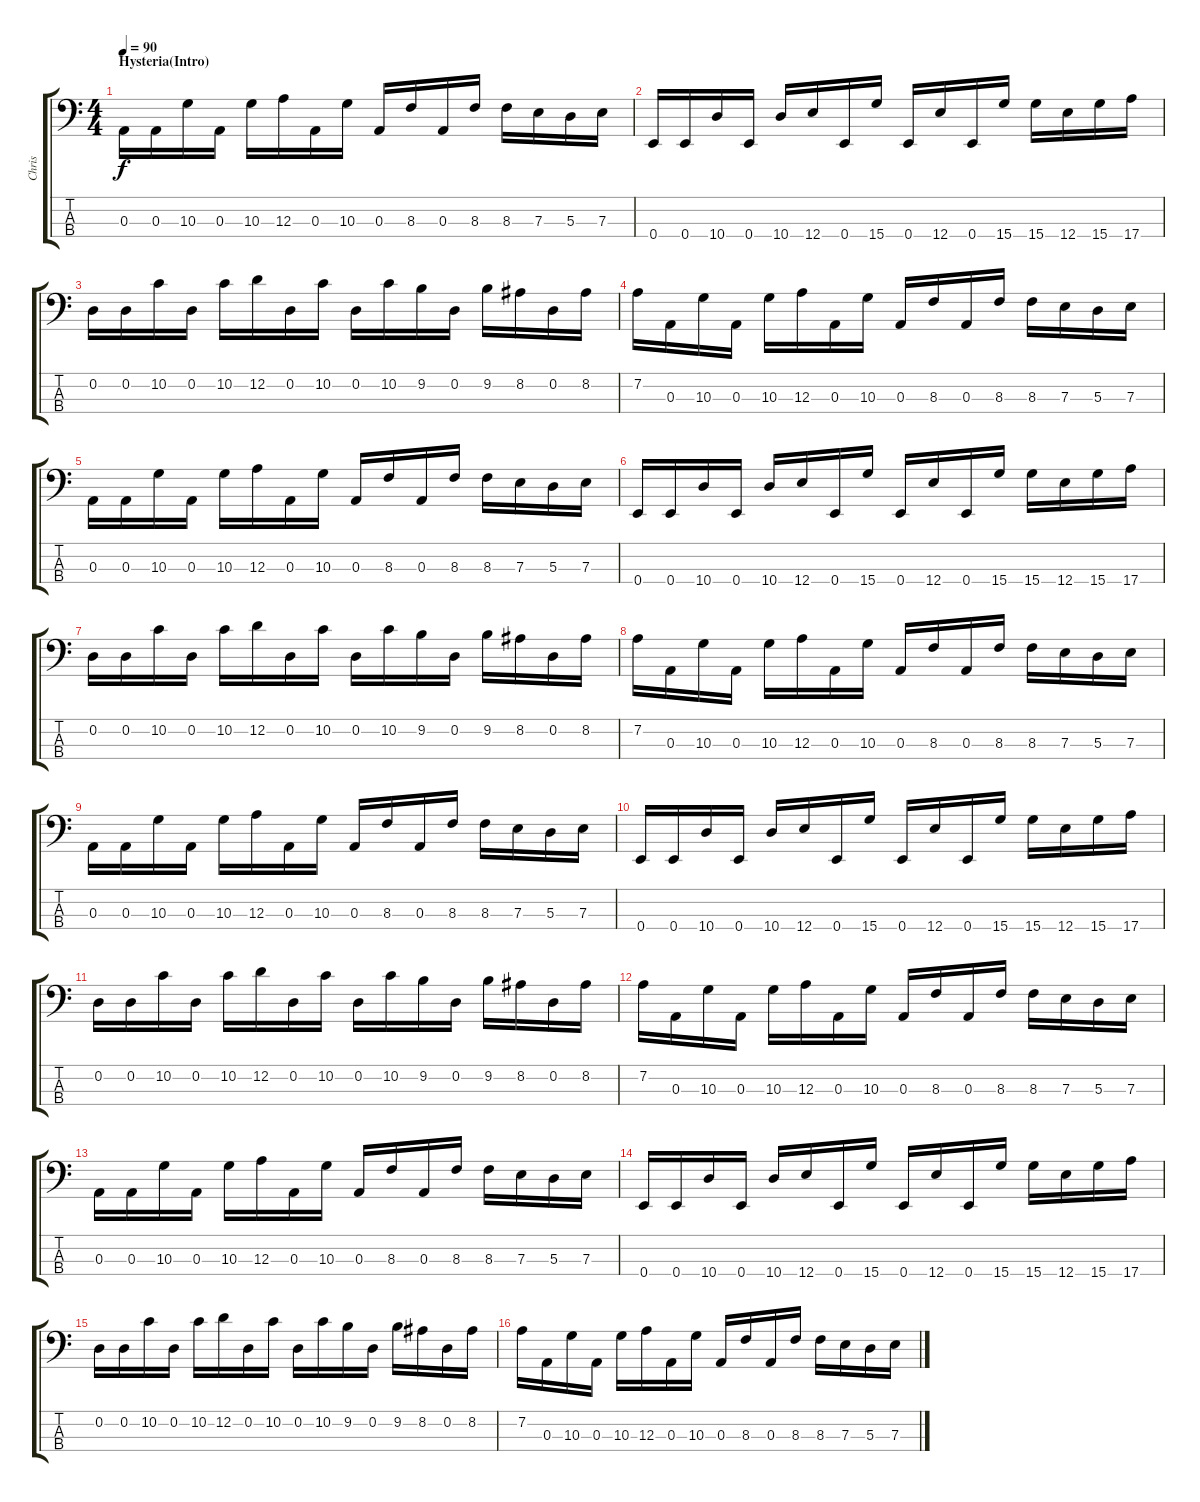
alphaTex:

\track ("Chris" "Chris") {instrument electricbassfinger}
\staff {score tabs}
\tuning (G2 D2 A1 E1) {hide}
\ts (4 4)
\section ("" "Hysteria(Intro)")
\tempo 90
\clef f4
\ks c
0.3.16{dy f instrument electricbassfinger} 0.3.16 10.3.16 0.3.16 10.3.16 12.3.16 0.3.16 10.3.16 0.3.16 8.3.16 0.3.16 8.3.16 8.3.16 7.3.16 5.3.16 7.3.16 |
0.4.16 0.4.16 10.4.16 0.4.16 10.4.16 12.4.16 0.4.16 15.4.16 0.4.16 12.4.16 0.4.16 15.4.16 15.4.16 12.4.16 15.4.16 17.4.16 |
0.2.16 0.2.16 10.2.16 0.2.16 10.2.16 12.2.16 0.2.16 10.2.16 0.2.16 10.2.16 9.2.16 0.2.16 9.2.16 8.2.16 0.2.16 8.2.16 |
7.2.16 0.3.16 10.3.16 0.3.16 10.3.16 12.3.16 0.3.16 10.3.16 0.3.16 8.3.16 0.3.16 8.3.16 8.3.16 7.3.16 5.3.16 7.3.16 |
0.3.16 0.3.16 10.3.16 0.3.16 10.3.16 12.3.16 0.3.16 10.3.16 0.3.16 8.3.16 0.3.16 8.3.16 8.3.16 7.3.16 5.3.16 7.3.16 |
0.4.16 0.4.16 10.4.16 0.4.16 10.4.16 12.4.16 0.4.16 15.4.16 0.4.16 12.4.16 0.4.16 15.4.16 15.4.16 12.4.16 15.4.16 17.4.16 |
0.2.16 0.2.16 10.2.16 0.2.16 10.2.16 12.2.16 0.2.16 10.2.16 0.2.16 10.2.16 9.2.16 0.2.16 9.2.16 8.2.16 0.2.16 8.2.16 |
7.2.16 0.3.16 10.3.16 0.3.16 10.3.16 12.3.16 0.3.16 10.3.16 0.3.16 8.3.16 0.3.16 8.3.16 8.3.16 7.3.16 5.3.16 7.3.16 |
0.3.16 0.3.16 10.3.16 0.3.16 10.3.16 12.3.16 0.3.16 10.3.16 0.3.16 8.3.16 0.3.16 8.3.16 8.3.16 7.3.16 5.3.16 7.3.16 |
0.4.16 0.4.16 10.4.16 0.4.16 10.4.16 12.4.16 0.4.16 15.4.16 0.4.16 12.4.16 0.4.16 15.4.16 15.4.16 12.4.16 15.4.16 17.4.16 |
0.2.16 0.2.16 10.2.16 0.2.16 10.2.16 12.2.16 0.2.16 10.2.16 0.2.16 10.2.16 9.2.16 0.2.16 9.2.16 8.2.16 0.2.16 8.2.16 |
7.2.16 0.3.16 10.3.16 0.3.16 10.3.16 12.3.16 0.3.16 10.3.16 0.3.16 8.3.16 0.3.16 8.3.16 8.3.16 7.3.16 5.3.16 7.3.16 |
0.3.16 0.3.16 10.3.16 0.3.16 10.3.16 12.3.16 0.3.16 10.3.16 0.3.16 8.3.16 0.3.16 8.3.16 8.3.16 7.3.16 5.3.16 7.3.16 |
0.4.16 0.4.16 10.4.16 0.4.16 10.4.16 12.4.16 0.4.16 15.4.16 0.4.16 12.4.16 0.4.16 15.4.16 15.4.16 12.4.16 15.4.16 17.4.16 |
0.2.16 0.2.16 10.2.16 0.2.16 10.2.16 12.2.16 0.2.16 10.2.16 0.2.16 10.2.16 9.2.16 0.2.16 9.2.16 8.2.16 0.2.16 8.2.16 |
7.2.16 0.3.16 10.3.16 0.3.16 10.3.16 12.3.16 0.3.16 10.3.16 0.3.16 8.3.16 0.3.16 8.3.16 8.3.16 7.3.16 5.3.16 7.3.16
